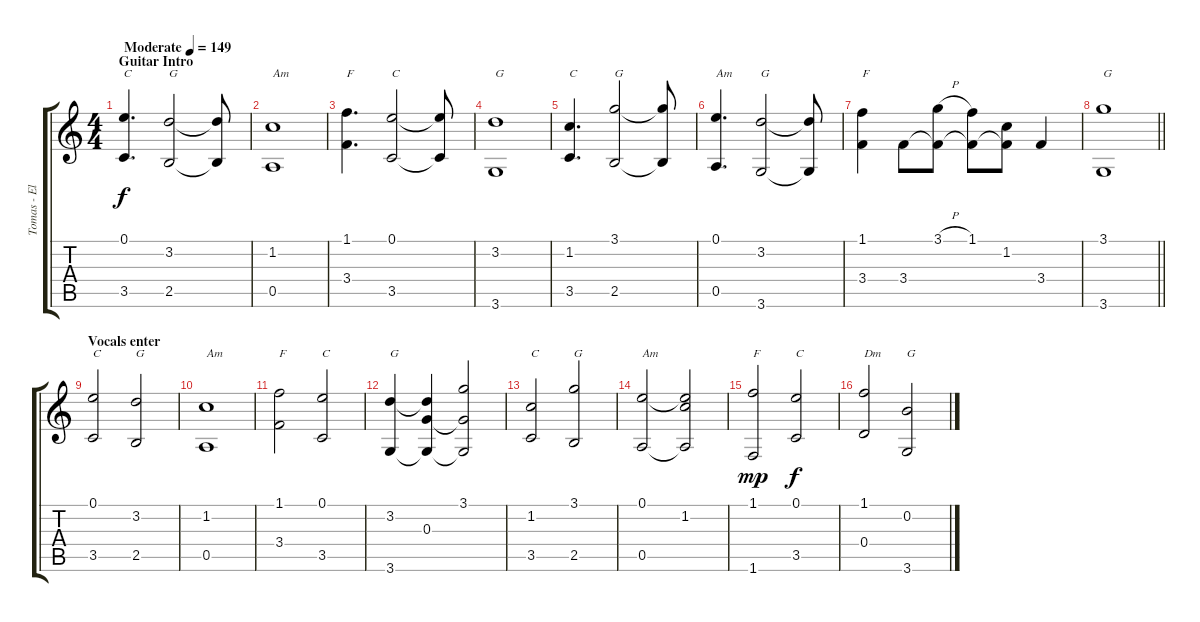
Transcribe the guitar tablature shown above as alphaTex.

\track ("Tomas - Elec. Guitar" "Tomas - El") {instrument electricguitarclean}
\staff {score tabs}
\tuning (E4 B3 G3 D3 A2 E2) {hide}
\ts (4 4)
\section ("" "Guitar Intro")
\tempo (149 "Moderate")
\clef g2
\ks c
(0.1 3.5).4{d txt "C" dy f instrument electricguitarclean} (3.2 2.5).2{txt "G"} (3.2{t} 2.5{t}).8 |
(1.2 0.5).1{txt "Am"} |
(1.1 3.4).4{d txt "F"} (0.1 3.5).2{txt "C"} (0.1{t} 3.5{t}).8 |
(3.2 3.6).1{txt "G"} |
(1.2 3.5).4{d txt "C"} (3.1 2.5).2{txt "G"} (3.1{t} 2.5{t}).8 |
(0.1 0.5).4{d txt "Am"} (3.2 3.6).2{txt "G"} (3.2{t} 3.6{t}).8 |
(1.1 3.4).4{txt "F"} 3.4.8 (3.1{h} 3.4{t}).8 (1.1 3.4{t}).8 (1.2 3.4{t}).8 3.4.4 |
\barLineRight lightlight
(3.1 3.6).1{txt "G"} |
\section ("" "Vocals enter")
(0.1 3.5).2{txt "C"} (3.2 2.5).2{txt "G"} |
(1.2 0.5).1{txt "Am"} |
(1.1 3.4).2{txt "F"} (0.1 3.5).2{txt "C"} |
(3.2 3.6).4{txt "G"} (3.2{t} 0.3 3.6{t}).4 (3.1 0.3{t} 3.6{t}).2 |
(1.2 3.5).2{txt "C"} (3.1 2.5).2{txt "G"} |
(0.1 0.5).2{txt "Am"} (0.1{t} 1.2 0.5{t}).2 |
(1.1 1.6).2{txt "F" dy mp} (0.1 3.5).2{txt "C" dy f} |
(1.1 0.4).2{txt "Dm"} (0.2 3.6).2{txt "G"}
